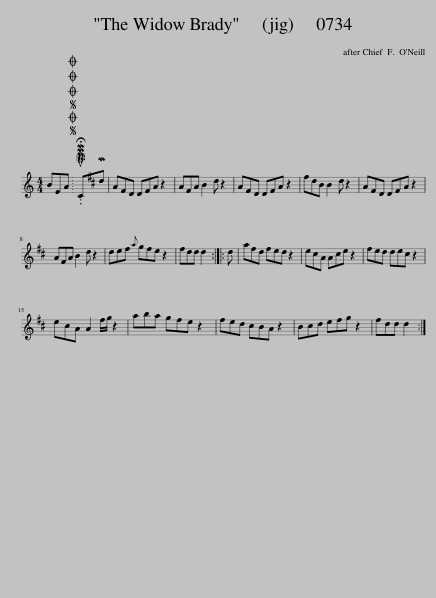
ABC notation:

X:1
L:1/8
M:4/4
I:linebreak $
K:C
V:1 treble
V:1
 BEA |SOSOOO .!fermata!PMTuCMd | A^FD DFA z2 | A^FA B2 d z2 | A^FD DFA z2 | %5
 ^fdB B2 d z2 | A^FD DFA z2 |$ A^FA B2 d z2 | de^f{a} gfe z2 | ^fdd d2 :: %10
 d | a^fd fed z2 | e^cA Ace z2 | ^fed de^c z2 |$ e^cA A2 ^f/g/ z2 | %15
 aba g^fe z2 | ^fed ^cBA z2 | B^cd e^fg z2 | ^fdd d2 :| %19
